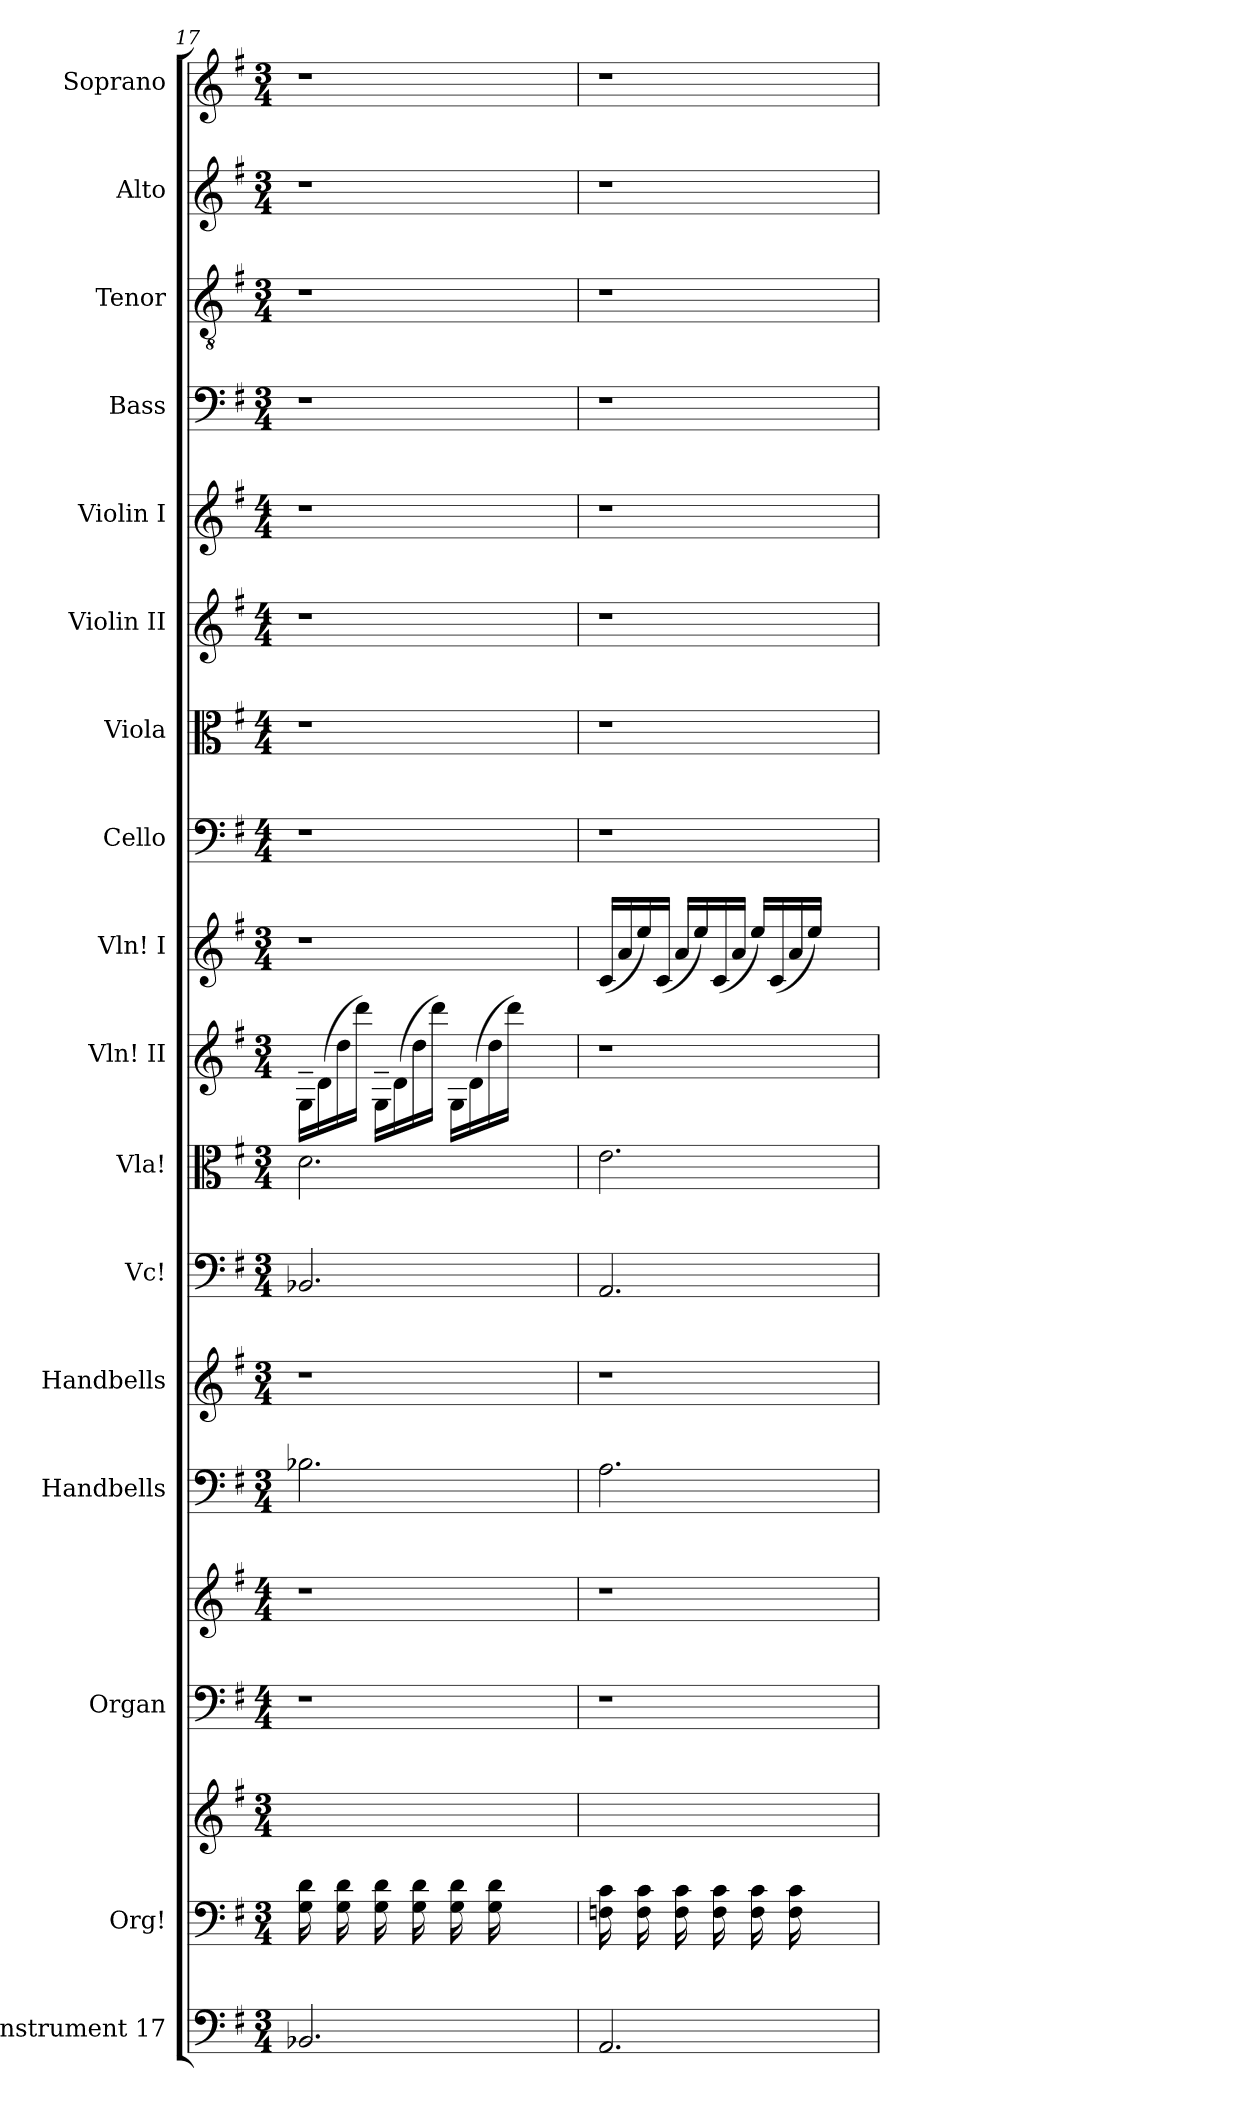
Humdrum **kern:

**kern	**kern	**kern	**kern	**kern	**kern	**kern	**kern	**kern	**kern	**kern	**kern	**kern	**kern	**kern	**kern	**kern	**kern	**kern
*part17	*part16	*part16	*part15	*part15	*part14	*part13	*part12	*part11	*part10	*part9	*part8	*part7	*part6	*part5	*part4	*part3	*part2	*part1
*staff19	*staff18	*staff17	*staff16	*staff15	*staff14	*staff13	*staff12	*staff11	*staff10	*staff9	*staff8	*staff7	*staff6	*staff5	*staff4	*staff3	*staff2	*staff1
*I"Instrument 17	*I"Org!	*	*I"Organ	*	*I"Handbells	*I"Handbells	*I"Vc!	*I"Vla!	*I"Vln! II	*I"Vln! I	*I"Cello	*I"Viola	*I"Violin II	*I"Violin I	*I"Bass	*I"Tenor	*I"Alto	*I"Soprano
*	*	*	*	*	*	*	*I'Vc!	*I'Vla!	*I'Vln! II	*I'Vln! I	*	*I'Vla	*I'Vln	*I'Vln	*I'B	*I'T	*I'A	*I'S
*clefF4	*clefF4	*clefG2	*clefF4	*clefG2	*clefF4	*clefG2	*clefF4	*clefC3	*clefG2	*clefG2	*clefF4	*clefC3	*clefG2	*clefG2	*clefF4	*clefGv2	*clefG2	*clefG2
*k[f#]	*k[f#]	*k[f#]	*k[f#]	*k[f#]	*k[f#]	*k[f#]	*k[f#]	*k[f#]	*k[f#]	*k[f#]	*k[f#]	*k[f#]	*k[f#]	*k[f#]	*k[f#]	*k[f#]	*k[f#]	*k[f#]
*G:	*G:	*G:	*G:	*G:	*G:	*G:	*G:	*G:	*G:	*G:	*G:	*G:	*G:	*G:	*G:	*G:	*G:	*G:
*M3/4	*M3/4	*M3/4	*M4/4	*M4/4	*M3/4	*M3/4	*M3/4	*M3/4	*M3/4	*M3/4	*M4/4	*M4/4	*M4/4	*M4/4	*M3/4	*M3/4	*M3/4	*M3/4
=17	=17	=17	=17	=17	=17	=17	=17	=17	=17	=17	=17	=17	=17	=17	=17	=17	=17	=17
!	!	!	!	!	!	!LO:N:vis=1	!	!	!	!LO:N:vis=1	!	!	!	!	!LO:N:vis=1	!LO:N:vis=1	!LO:N:vis=1	!LO:N:vis=1
2.BB-X/	16G\ 16d\L	16ryy	1r	1r	2.B-X\	2.r	2.BB-X/	2.d\	16G~>\L	2.r	1r	1r	1r	1r	2.r	2.r	2.r	2.r
.	16ryy	16g\ 16dd\	.	.	.	.	.	.	(>16d\	.	.	.	.	.	.	.	.	.
.	16G\ 16d\	16ryy	.	.	.	.	.	.	16dd\	.	.	.	.	.	.	.	.	.
.	16ryy	16dd\ 16g\J	.	.	.	.	.	.	16ddd\J)	.	.	.	.	.	.	.	.	.
.	16d\ 16G\L	16ryy	.	.	.	.	.	.	16G~>\L	.	.	.	.	.	.	.	.	.
.	16ryy	16dd\ 16g\	.	.	.	.	.	.	(>16d\	.	.	.	.	.	.	.	.	.
.	16G\ 16d\	16ryy	.	.	.	.	.	.	16dd\	.	.	.	.	.	.	.	.	.
.	16ryy	16dd\ 16g\J	.	.	.	.	.	.	16ddd\J)	.	.	.	.	.	.	.	.	.
.	16G\ 16d\L	16ryy	.	.	.	.	.	.	16G\L	.	.	.	.	.	.	.	.	.
.	16ryy	16g\ 16dd\	.	.	.	.	.	.	(>16d\	.	.	.	.	.	.	.	.	.
.	16d\ 16G\	16ryy	.	.	.	.	.	.	16dd\	.	.	.	.	.	.	.	.	.
.	4ryy	16g\ 16dd\J	.	.	.	.	.	.	16ddd\J)	.	.	.	.	.	.	.	.	.
4ryy	.	4ryy	.	.	4ryy	4ryy	4ryy	4ryy	4ryy	4ryy	.	.	.	.	4ryy	4ryy	4ryy	4ryy
.	16ryy	.	.	.	.	.	.	.	.	.	.	.	.	.	.	.	.	.
=18	=18	=18	=18	=18	=18	=18	=18	=18	=18	=18	=18	=18	=18	=18	=18	=18	=18	=18
!	!	!	!	!	!	!LO:N:vis=1	!	!	!LO:N:vis=1	!	!	!	!	!	!LO:N:vis=1	!LO:N:vis=1	!LO:N:vis=1	!LO:N:vis=1
2.AA/	16Fn\ 16c\L	16ryy	1r	1r	2.A\	2.r	2.AA/	2.e\	2.r	(<16c/L	1r	1r	1r	1r	2.r	2.r	2.r	2.r
.	16ryy	16a\ 16ee\	.	.	.	.	.	.	.	16a/	.	.	.	.	.	.	.	.
.	16F\ 16c\	16ryy	.	.	.	.	.	.	.	16ee/)	.	.	.	.	.	.	.	.
.	16ryy	16ee\ 16a\J	.	.	.	.	.	.	.	(<16c/J	.	.	.	.	.	.	.	.
.	16c\ 16F\L	16ryy	.	.	.	.	.	.	.	16a/L	.	.	.	.	.	.	.	.
.	16ryy	16ee\ 16a\	.	.	.	.	.	.	.	16ee/)	.	.	.	.	.	.	.	.
.	16F\ 16c\	16ryy	.	.	.	.	.	.	.	(<16c/	.	.	.	.	.	.	.	.
.	16ryy	16ee\ 16a\J	.	.	.	.	.	.	.	16a/J	.	.	.	.	.	.	.	.
.	16F\ 16c\L	16ryy	.	.	.	.	.	.	.	16ee/L)	.	.	.	.	.	.	.	.
.	16ryy	16a\ 16ee\	.	.	.	.	.	.	.	(<16c/	.	.	.	.	.	.	.	.
.	16c\ 16F\	16ryy	.	.	.	.	.	.	.	16a/	.	.	.	.	.	.	.	.
.	4ryy	16a\ 16ee\J	.	.	.	.	.	.	.	16ee/J)	.	.	.	.	.	.	.	.
4ryy	.	4ryy	.	.	4ryy	4ryy	4ryy	4ryy	4ryy	4ryy	.	.	.	.	4ryy	4ryy	4ryy	4ryy
.	16ryy	.	.	.	.	.	.	.	.	.	.	.	.	.	.	.	.	.
=	=	=	=	=	=	=	=	=	=	=	=	=	=	=	=	=	=	=
*-	*-	*-	*-	*-	*-	*-	*-	*-	*-	*-	*-	*-	*-	*-	*-	*-	*-	*-
